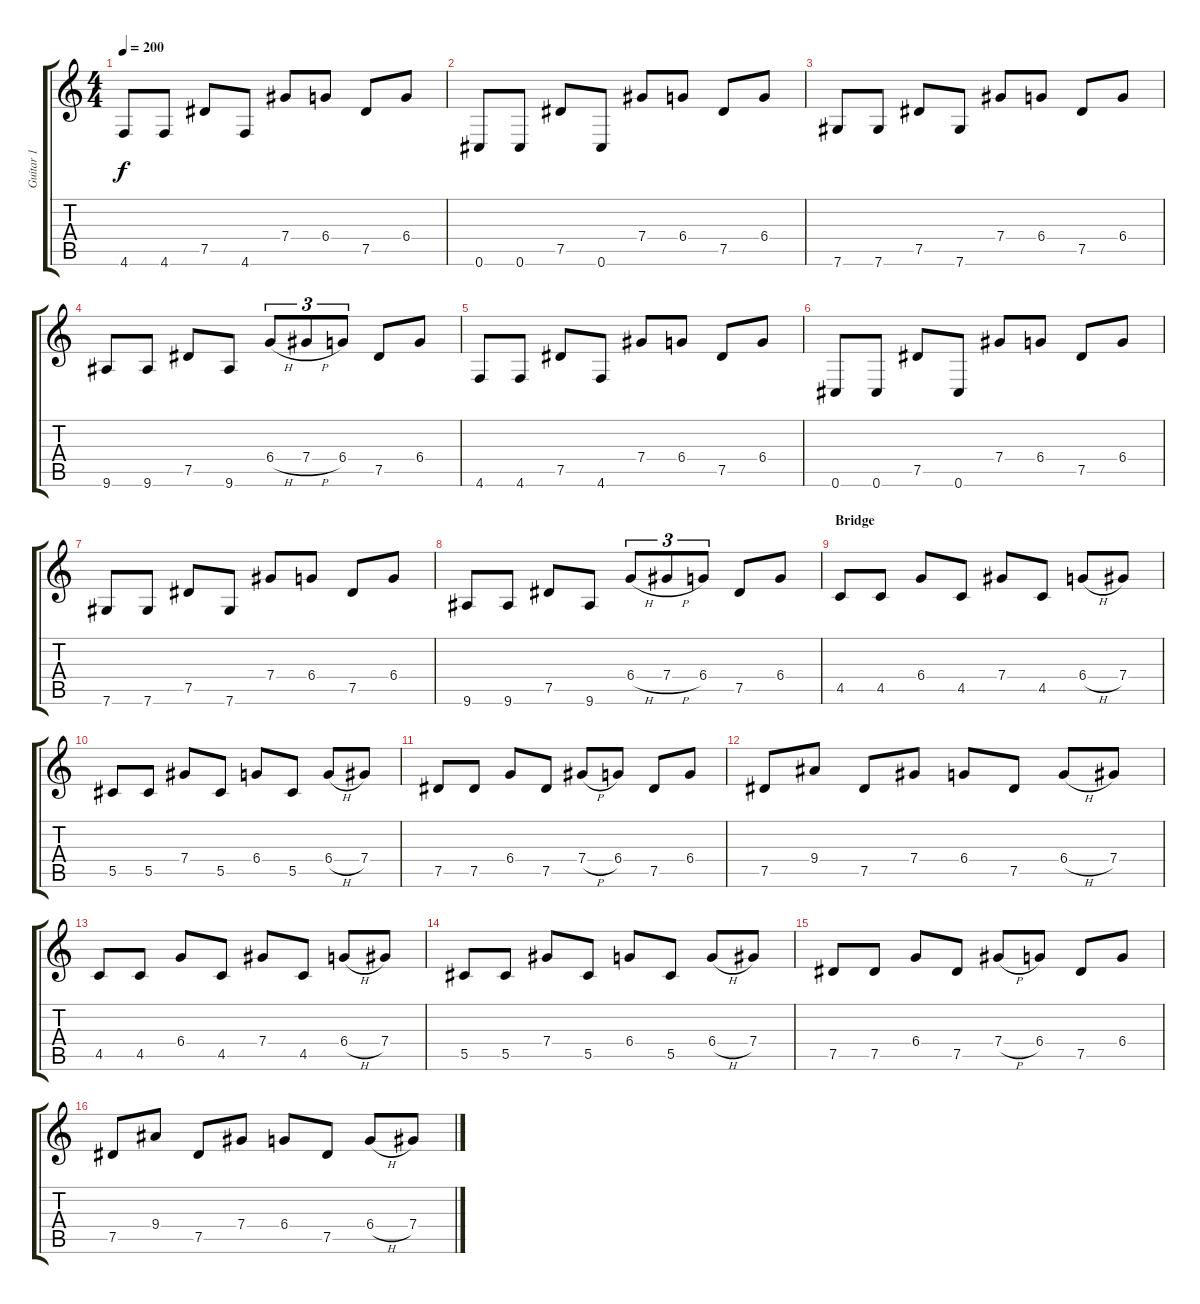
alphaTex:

\track ("Guitar 1" "Guitar 1") {instrument distortionguitar}
\staff {score tabs}
\tuning (Eb4 Bb3 Gb3 Db3 Ab2 Db2) {hide}
\ts (4 4)
\tempo 200
\clef g2
\ks c
4.6.8{dy f} 4.6.8 7.5.8 4.6.8 7.4.8 6.4.8 7.5.8 6.4.8 |
0.6.8 0.6.8 7.5.8 0.6.8 7.4.8 6.4.8 7.5.8 6.4.8 |
7.6.8 7.6.8 7.5.8 7.6.8 7.4.8 6.4.8 7.5.8 6.4.8 |
9.6.8 9.6.8 7.5.8 9.6.8 6.4{h}.8{tu (3 2)} 7.4{h}.8{tu (3 2)} 6.4.8{tu (3 2)} 7.5.8 6.4.8 |
4.6.8 4.6.8 7.5.8 4.6.8 7.4.8 6.4.8 7.5.8 6.4.8 |
0.6.8 0.6.8 7.5.8 0.6.8 7.4.8 6.4.8 7.5.8 6.4.8 |
7.6.8 7.6.8 7.5.8 7.6.8 7.4.8 6.4.8 7.5.8 6.4.8 |
9.6.8 9.6.8 7.5.8 9.6.8 6.4{h}.8{tu (3 2)} 7.4{h}.8{tu (3 2)} 6.4.8{tu (3 2)} 7.5.8 6.4.8 |
\section ("" "Bridge")
4.5.8 4.5.8 6.4.8 4.5.8 7.4.8 4.5.8 6.4{h}.8 7.4.8 |
5.5.8 5.5.8 7.4.8 5.5.8 6.4.8 5.5.8 6.4{h}.8 7.4.8 |
7.5.8 7.5.8 6.4.8 7.5.8 7.4{h}.8 6.4.8 7.5.8 6.4.8 |
7.5.8 9.4.8 7.5.8 7.4.8 6.4.8 7.5.8 6.4{h}.8 7.4.8 |
4.5.8 4.5.8 6.4.8 4.5.8 7.4.8 4.5.8 6.4{h}.8 7.4.8 |
5.5.8 5.5.8 7.4.8 5.5.8 6.4.8 5.5.8 6.4{h}.8 7.4.8 |
7.5.8 7.5.8 6.4.8 7.5.8 7.4{h}.8 6.4.8 7.5.8 6.4.8 |
7.5.8 9.4.8 7.5.8 7.4.8 6.4.8 7.5.8 6.4{h}.8 7.4.8
